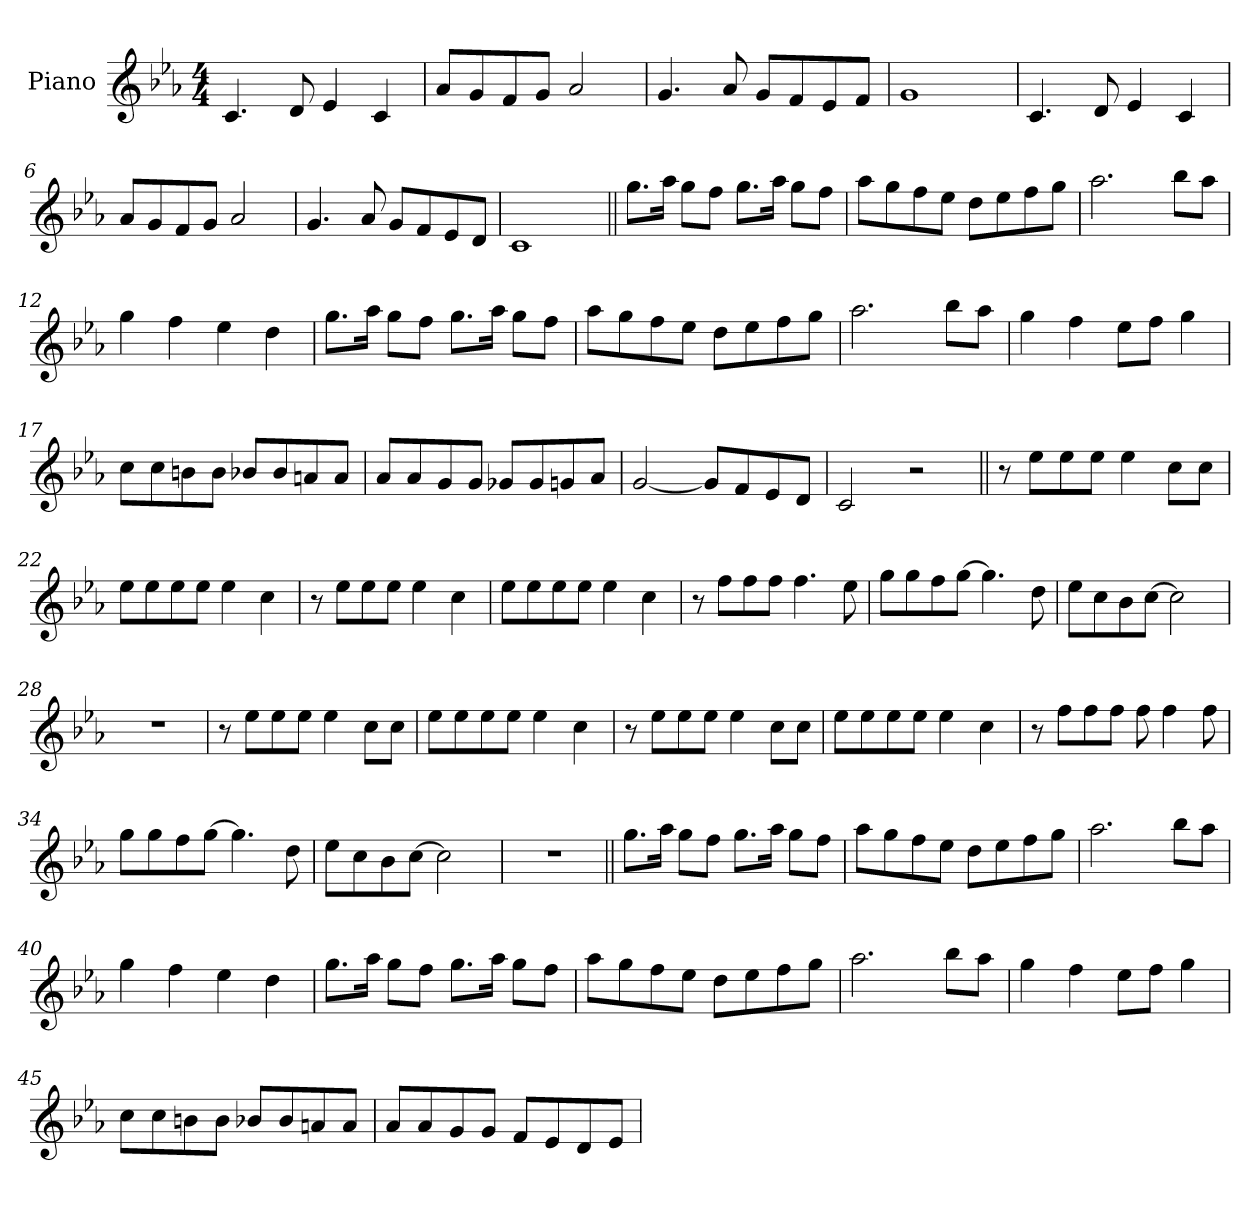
**kern
*part1
*staff1
*I"Piano
*I'Pno.
*clefG2
*k[b-e-a-]
*M4/4
*MM180
=1
4.c
8d
4e-
4c
=2
8a-L
8g
8f
8gJ
2a-
=3
4.g
8a-
8gL
8f
8e-
8fJ
=4
1g
=5
4.c
8d
4e-
4c
=6
8a-L
8g
8f
8gJ
2a-
=7
4.g
8a-
8gL
8f
8e-
8dJ
=8
1c
=9||
8.ggL
16aa-Jk
8ggL
8ffJ
8.ggL
16aa-Jk
8ggL
8ffJ
=10
8aa-L
8gg
8ff
8ee-J
8ddL
8ee-
8ff
8ggJ
=11
2.aa-
8bb-L
8aa-J
=12
4gg
4ff
4ee-
4dd
=13
8.ggL
16aa-Jk
8ggL
8ffJ
8.ggL
16aa-Jk
8ggL
8ffJ
=14
8aa-L
8gg
8ff
8ee-J
8ddL
8ee-
8ff
8ggJ
=15
2.aa-
8bb-L
8aa-J
=16
4gg
4ff
8ee-L
8ffJ
4gg
=17
8ccL
8cc
8bn
8bJ
8b-XL
8b-
8an
8aJ
=18
8a-L
8a-
8g
8gJ
8g-XL
8g-
8gn
8a-J
=19
[2g
8gL]
8f
8e-
8dJ
=20
2c
2r
=21||
8r
8ee-L
8ee-
8ee-J
4ee-
8ccL
8ccJ
=22
8ee-L
8ee-
8ee-
8ee-J
4ee-
4cc
=23
8r
8ee-L
8ee-
8ee-J
4ee-
4cc
=24
8ee-L
8ee-
8ee-
8ee-J
4ee-
4cc
=25
8r
8ffL
8ff
8ffJ
4.ff
8ee-
=26
8ggL
8gg
8ff
[8ggJ
4.gg]
8dd
=27
8ee-L
8cc
8b-
[8ccJ
2cc]
=28
1r
=29
8r
8ee-L
8ee-
8ee-J
4ee-
8ccL
8ccJ
=30
8ee-L
8ee-
8ee-
8ee-J
4ee-
4cc
=31
8r
8ee-L
8ee-
8ee-J
4ee-
8ccL
8ccJ
=32
8ee-L
8ee-
8ee-
8ee-J
4ee-
4cc
=33
8r
8ffL
8ff
8ffJ
8ff
4ff
8ff
=34
8ggL
8gg
8ff
[8ggJ
4.gg]
8dd
=35
8ee-L
8cc
8b-
[8ccJ
2cc]
=36
1r
=37||
8.ggL
16aa-Jk
8ggL
8ffJ
8.ggL
16aa-Jk
8ggL
8ffJ
=38
8aa-L
8gg
8ff
8ee-J
8ddL
8ee-
8ff
8ggJ
=39
2.aa-
8bb-L
8aa-J
=40
4gg
4ff
4ee-
4dd
=41
8.ggL
16aa-Jk
8ggL
8ffJ
8.ggL
16aa-Jk
8ggL
8ffJ
=42
8aa-L
8gg
8ff
8ee-J
8ddL
8ee-
8ff
8ggJ
=43
2.aa-
8bb-L
8aa-J
=44
4gg
4ff
8ee-L
8ffJ
4gg
=45
8ccL
8cc
8bn
8bJ
8b-XL
8b-
8an
8aJ
=46
8a-L
8a-
8g
8gJ
8fL
8e-
8d
8e-J
=
*-
